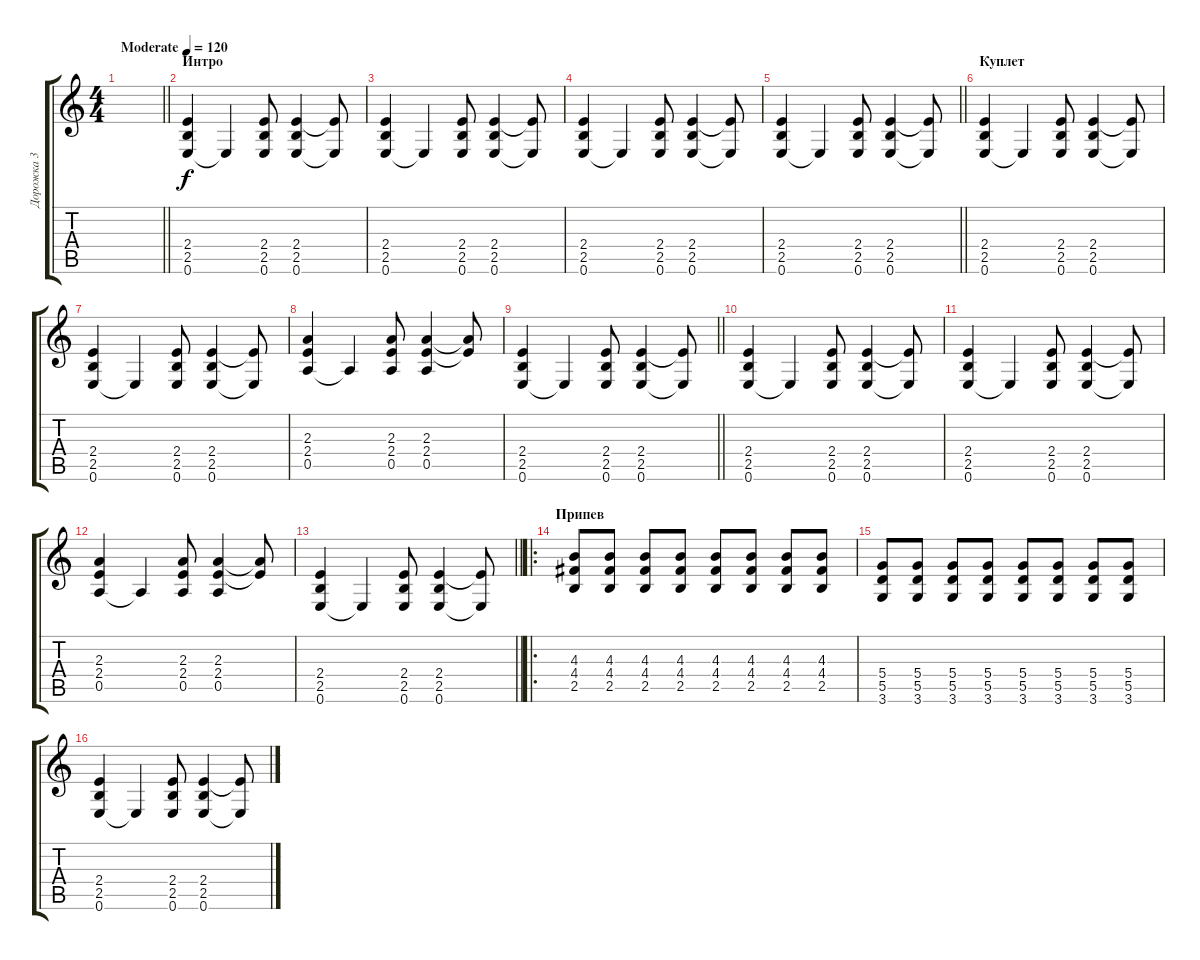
\track ("Дорожка 3" "Дорожка 3") {instrument distortionguitar}
\staff {score tabs}
\tuning (E4 B3 G3 D3 A2 E2) {hide}
\ts (4 4)
\tempo (120 "Moderate")
\tempo 140
\tempo (120 "Moderate")
\clef g2
\barLineRight lightlight
\ks c
|
\section ("" "Интро")
(2.4 2.5 0.6).4 0.6{t}.4 (2.4 2.5 0.6).8 (2.4 2.5 0.6).4 (2.4{t} 0.6{t}).8 |
(2.4 2.5 0.6).4 0.6{t}.4 (2.4 2.5 0.6).8 (2.4 2.5 0.6).4 (2.4{t} 0.6{t}).8 |
(2.4 2.5 0.6).4 0.6{t}.4 (2.4 2.5 0.6).8 (2.4 2.5 0.6).4 (2.4{t} 0.6{t}).8 |
\barLineRight lightlight
(2.4 2.5 0.6).4 0.6{t}.4 (2.4 2.5 0.6).8 (2.4 2.5 0.6).4 (2.4{t} 0.6{t}).8 |
\section ("" "Куплет")
(2.4 2.5 0.6).4 0.6{t}.4 (2.4 2.5 0.6).8 (2.4 2.5 0.6).4 (2.4{t} 0.6{t}).8 |
(2.4 2.5 0.6).4 0.6{t}.4 (2.4 2.5 0.6).8 (2.4 2.5 0.6).4 (2.4{t} 0.6{t}).8 |
(2.3 2.4 0.5).4 0.5{t}.4 (2.3 2.4 0.5).8 (2.3 2.4 0.5).4 (2.3{t} 2.4{t}).8 |
\barLineRight lightlight
(2.4 2.5 0.6).4 0.6{t}.4 (2.4 2.5 0.6).8 (2.4 2.5 0.6).4 (2.4{t} 0.6{t}).8 |
(2.4 2.5 0.6).4 0.6{t}.4 (2.4 2.5 0.6).8 (2.4 2.5 0.6).4 (2.4{t} 0.6{t}).8 |
(2.4 2.5 0.6).4 0.6{t}.4 (2.4 2.5 0.6).8 (2.4 2.5 0.6).4 (2.4{t} 0.6{t}).8 |
(2.3 2.4 0.5).4 0.5{t}.4 (2.3 2.4 0.5).8 (2.3 2.4 0.5).4 (2.3{t} 2.4{t}).8 |
\barLineRight lightlight
(2.4 2.5 0.6).4 0.6{t}.4 (2.4 2.5 0.6).8 (2.4 2.5 0.6).4 (2.4{t} 0.6{t}).8 |
\ro
\section ("" "Припев")
(4.3 4.4 2.5).8 (4.3 4.4 2.5).8 (4.3 4.4 2.5).8 (4.3 4.4 2.5).8 (4.3 4.4 2.5).8 (4.3 4.4 2.5).8 (4.3 4.4 2.5).8 (4.3 4.4 2.5).8 |
(5.4 5.5 3.6).8 (5.4 5.5 3.6).8 (5.4 5.5 3.6).8 (5.4 5.5 3.6).8 (5.4 5.5 3.6).8 (5.4 5.5 3.6).8 (5.4 5.5 3.6).8 (5.4 5.5 3.6).8 |
(2.4 2.5 0.6).4 0.6{t}.4 (2.4 2.5 0.6).8 (2.4 2.5 0.6).4 (2.4{t} 0.6{t}).8
